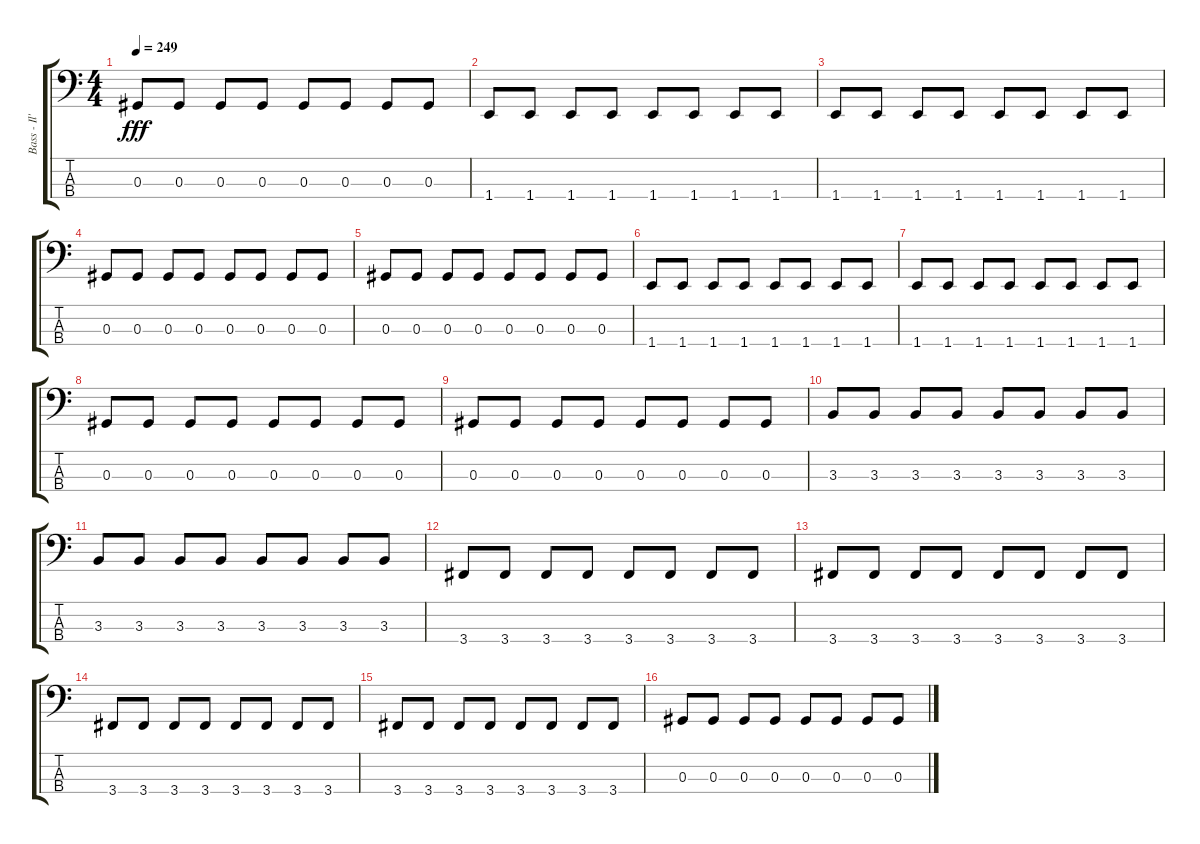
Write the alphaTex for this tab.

\track ("Bass - Il'ya Knyazev" "Bass - Il'") {instrument electricbassfinger}
\staff {score tabs}
\tuning (Gb2 Db2 Ab1 Eb1) {hide}
\ts (4 4)
\tempo 249
\clef f4
\ks c
0.3.8{dy fff} 0.3.8 0.3.8 0.3.8 0.3.8 0.3.8 0.3.8 0.3.8 |
1.4.8 1.4.8 1.4.8 1.4.8 1.4.8 1.4.8 1.4.8 1.4.8 |
1.4.8 1.4.8 1.4.8 1.4.8 1.4.8 1.4.8 1.4.8 1.4.8 |
0.3.8 0.3.8 0.3.8 0.3.8 0.3.8 0.3.8 0.3.8 0.3.8 |
0.3.8 0.3.8 0.3.8 0.3.8 0.3.8 0.3.8 0.3.8 0.3.8 |
1.4.8 1.4.8 1.4.8 1.4.8 1.4.8 1.4.8 1.4.8 1.4.8 |
1.4.8 1.4.8 1.4.8 1.4.8 1.4.8 1.4.8 1.4.8 1.4.8 |
0.3.8 0.3.8 0.3.8 0.3.8 0.3.8 0.3.8 0.3.8 0.3.8 |
0.3.8 0.3.8 0.3.8 0.3.8 0.3.8 0.3.8 0.3.8 0.3.8 |
3.3.8 3.3.8 3.3.8 3.3.8 3.3.8 3.3.8 3.3.8 3.3.8 |
3.3.8 3.3.8 3.3.8 3.3.8 3.3.8 3.3.8 3.3.8 3.3.8 |
3.4.8 3.4.8 3.4.8 3.4.8 3.4.8 3.4.8 3.4.8 3.4.8 |
3.4.8 3.4.8 3.4.8 3.4.8 3.4.8 3.4.8 3.4.8 3.4.8 |
3.4.8 3.4.8 3.4.8 3.4.8 3.4.8 3.4.8 3.4.8 3.4.8 |
3.4.8 3.4.8 3.4.8 3.4.8 3.4.8 3.4.8 3.4.8 3.4.8 |
0.3.8 0.3.8 0.3.8 0.3.8 0.3.8 0.3.8 0.3.8 0.3.8
